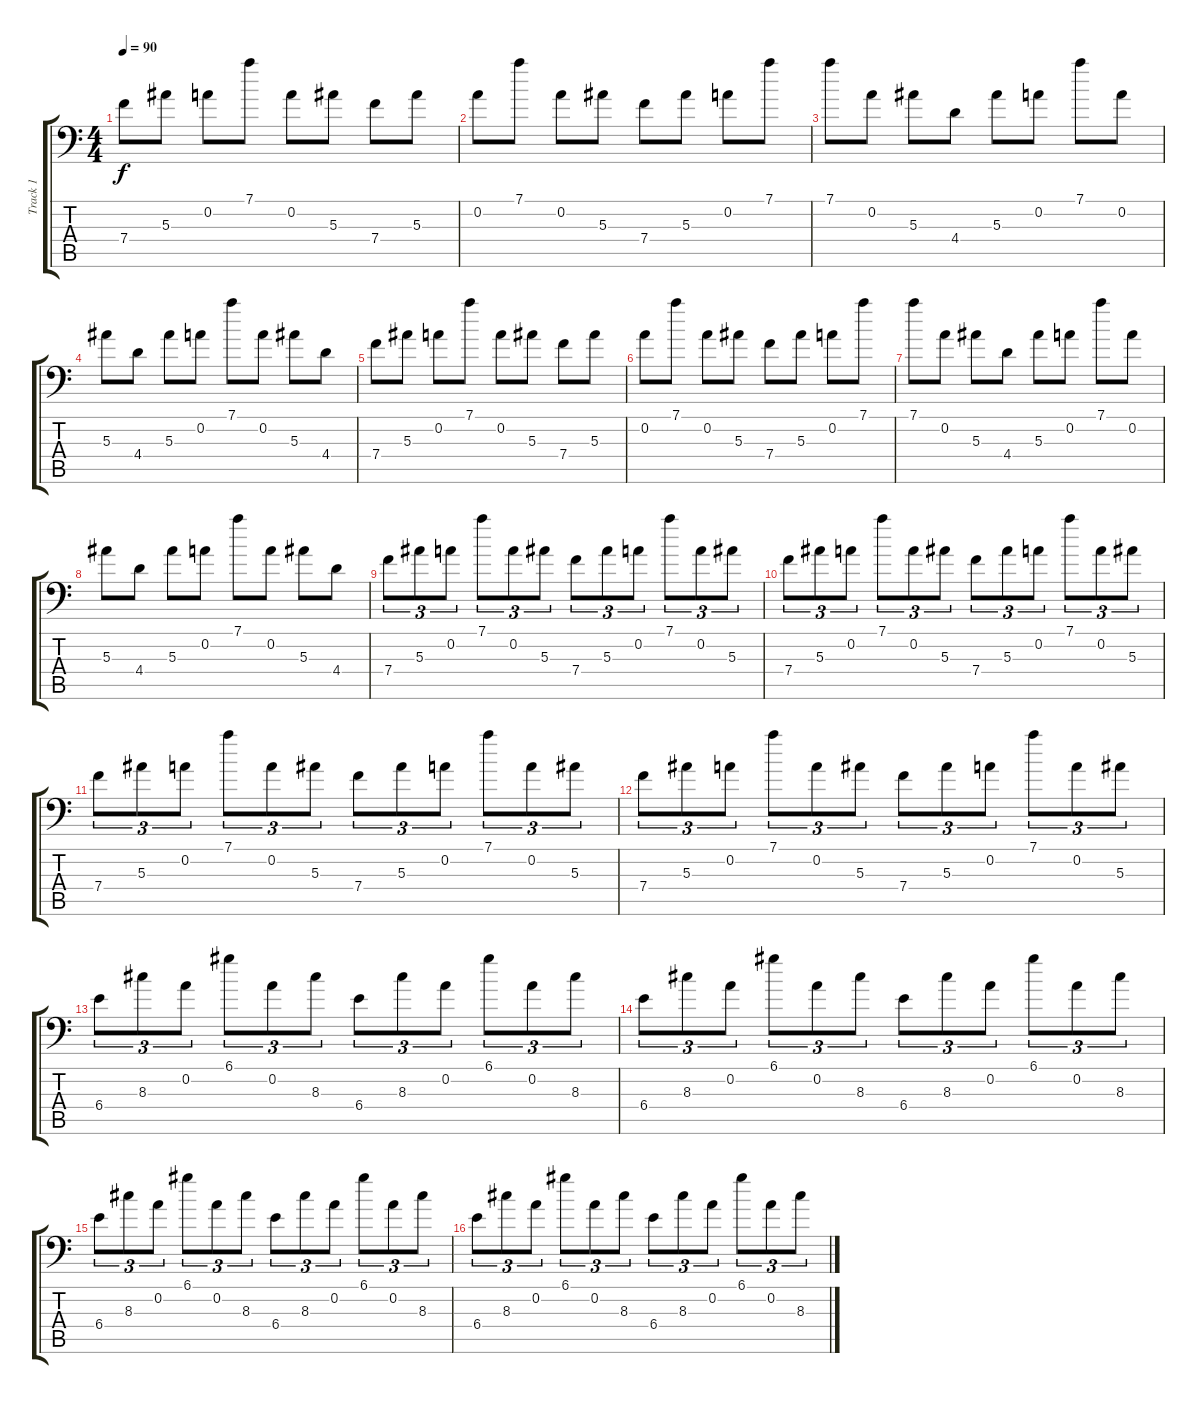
\track ("Track 1" "Track 1") {instrument electricguitarjazz}
\staff {score tabs}
\tuning (D4 A3 F3 Bb2 F2 Bb1) {hide}
\ts (4 4)
\tempo 90
\clef f4
\ks c
7.4.8{dy f} 5.3.8 0.2.8 7.1.8 0.2.8 5.3.8 7.4.8 5.3.8 |
0.2.8 7.1.8 0.2.8 5.3.8 7.4.8 5.3.8 0.2.8 7.1.8 |
7.1.8 0.2.8 5.3.8 4.4.8 5.3.8 0.2.8 7.1.8 0.2.8 |
5.3.8 4.4.8 5.3.8 0.2.8 7.1.8 0.2.8 5.3.8 4.4.8 |
7.4.8 5.3.8 0.2.8 7.1.8 0.2.8 5.3.8 7.4.8 5.3.8 |
0.2.8 7.1.8 0.2.8 5.3.8 7.4.8 5.3.8 0.2.8 7.1.8 |
7.1.8 0.2.8 5.3.8 4.4.8 5.3.8 0.2.8 7.1.8 0.2.8 |
5.3.8 4.4.8 5.3.8 0.2.8 7.1.8 0.2.8 5.3.8 4.4.8 |
7.4.8{tu (3 2)} 5.3.8{tu (3 2)} 0.2.8{tu (3 2)} 7.1.8{tu (3 2)} 0.2.8{tu (3 2)} 5.3.8{tu (3 2)} 7.4.8{tu (3 2)} 5.3.8{tu (3 2)} 0.2.8{tu (3 2)} 7.1.8{tu (3 2)} 0.2.8{tu (3 2)} 5.3.8{tu (3 2)} |
7.4.8{tu (3 2)} 5.3.8{tu (3 2)} 0.2.8{tu (3 2)} 7.1.8{tu (3 2)} 0.2.8{tu (3 2)} 5.3.8{tu (3 2)} 7.4.8{tu (3 2)} 5.3.8{tu (3 2)} 0.2.8{tu (3 2)} 7.1.8{tu (3 2)} 0.2.8{tu (3 2)} 5.3.8{tu (3 2)} |
7.4.8{tu (3 2)} 5.3.8{tu (3 2)} 0.2.8{tu (3 2)} 7.1.8{tu (3 2)} 0.2.8{tu (3 2)} 5.3.8{tu (3 2)} 7.4.8{tu (3 2)} 5.3.8{tu (3 2)} 0.2.8{tu (3 2)} 7.1.8{tu (3 2)} 0.2.8{tu (3 2)} 5.3.8{tu (3 2)} |
7.4.8{tu (3 2)} 5.3.8{tu (3 2)} 0.2.8{tu (3 2)} 7.1.8{tu (3 2)} 0.2.8{tu (3 2)} 5.3.8{tu (3 2)} 7.4.8{tu (3 2)} 5.3.8{tu (3 2)} 0.2.8{tu (3 2)} 7.1.8{tu (3 2)} 0.2.8{tu (3 2)} 5.3.8{tu (3 2)} |
6.4.8{tu (3 2)} 8.3.8{tu (3 2)} 0.2.8{tu (3 2)} 6.1.8{tu (3 2)} 0.2.8{tu (3 2)} 8.3.8{tu (3 2)} 6.4.8{tu (3 2)} 8.3.8{tu (3 2)} 0.2.8{tu (3 2)} 6.1.8{tu (3 2)} 0.2.8{tu (3 2)} 8.3.8{tu (3 2)} |
6.4.8{tu (3 2)} 8.3.8{tu (3 2)} 0.2.8{tu (3 2)} 6.1.8{tu (3 2)} 0.2.8{tu (3 2)} 8.3.8{tu (3 2)} 6.4.8{tu (3 2)} 8.3.8{tu (3 2)} 0.2.8{tu (3 2)} 6.1.8{tu (3 2)} 0.2.8{tu (3 2)} 8.3.8{tu (3 2)} |
6.4.8{tu (3 2)} 8.3.8{tu (3 2)} 0.2.8{tu (3 2)} 6.1.8{tu (3 2)} 0.2.8{tu (3 2)} 8.3.8{tu (3 2)} 6.4.8{tu (3 2)} 8.3.8{tu (3 2)} 0.2.8{tu (3 2)} 6.1.8{tu (3 2)} 0.2.8{tu (3 2)} 8.3.8{tu (3 2)} |
6.4.8{tu (3 2)} 8.3.8{tu (3 2)} 0.2.8{tu (3 2)} 6.1.8{tu (3 2)} 0.2.8{tu (3 2)} 8.3.8{tu (3 2)} 6.4.8{tu (3 2)} 8.3.8{tu (3 2)} 0.2.8{tu (3 2)} 6.1.8{tu (3 2)} 0.2.8{tu (3 2)} 8.3.8{tu (3 2)}
